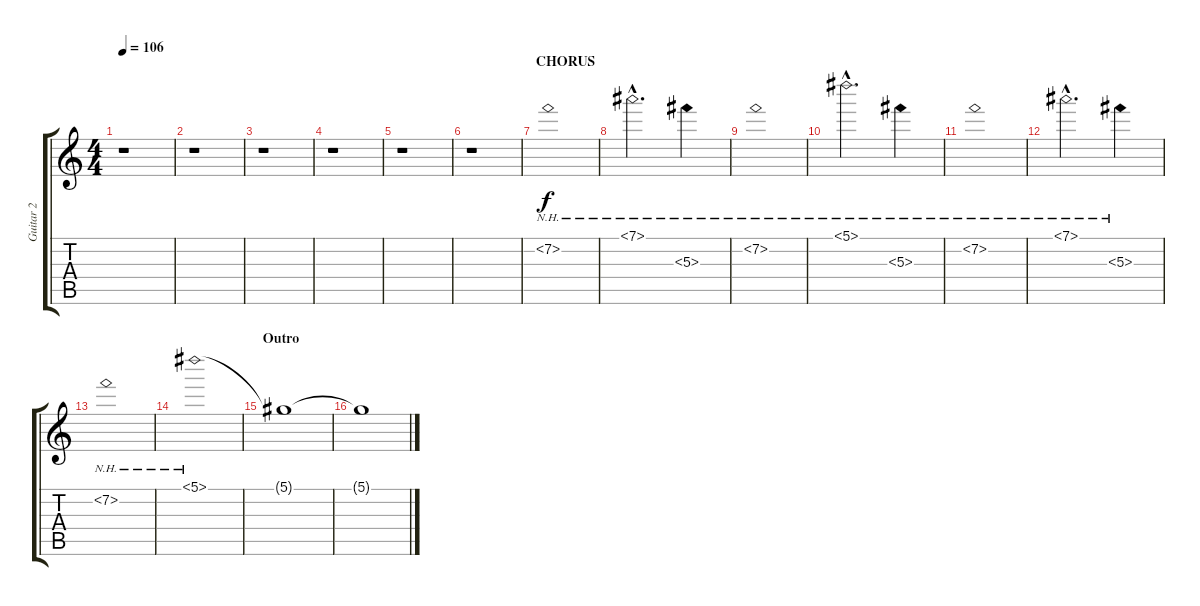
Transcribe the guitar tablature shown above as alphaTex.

\track ("Guitar 2" "Guitar 2") {instrument electricguitarclean}
\staff {score tabs}
\tuning (Eb4 Bb3 Gb3 Db3 Ab2 Db2) {hide}
\ts (4 4)
\tempo 106
\clef g2
\ks c
r.1{dy f} |
r.1 |
r.1 |
r.1 |
r.1 |
r.1 |
\section ("" "CHORUS")
7.2{nh}.1{instrument distortionguitar} |
7.1{nh hac}.2{d} 5.3{nh}.4 |
7.2{nh}.1 |
5.1{nh hac}.2{d} 5.3{nh}.4 |
7.2{nh}.1 |
7.1{nh hac}.2{d} 5.3{nh}.4 |
7.2{nh}.1 |
5.1{nh}.1 |
\section ("" "Outro")
5.1{t}.1 |
5.1{t}.1
